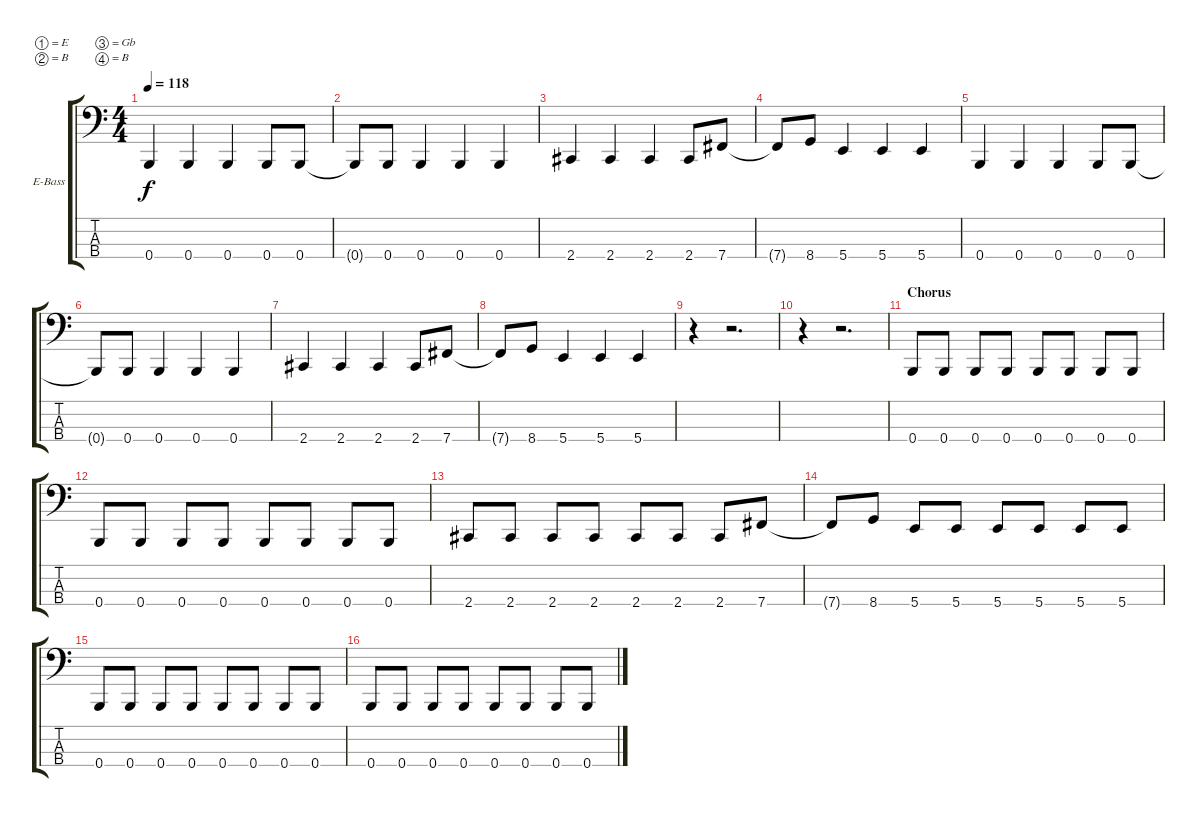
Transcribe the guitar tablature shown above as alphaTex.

\bracketExtendMode groupsimilarinstruments
\firstSystemTrackNameOrientation horizontal
\otherSystemsTrackNameOrientation horizontal
\track ("Bass" "E-Bass") {solo instrument electricbassfinger}
\staff {score tabs}
\tuning (E2 B1 Gb1 B0)
\ts (4 4)
\tempo 118
\clef f4
\ks c
0.4.4{dy f} 0.4.4 0.4.4 0.4.8 0.4.8 |
0.4{t}.8 0.4.8 0.4.4 0.4.4 0.4.4 |
2.4.4 2.4.4 2.4.4 2.4.8 7.4.8 |
7.4{t}.8 8.4.8 5.4.4 5.4.4 5.4.4 |
0.4.4 0.4.4 0.4.4 0.4.8 0.4.8 |
0.4{t}.8 0.4.8 0.4.4 0.4.4 0.4.4 |
2.4.4 2.4.4 2.4.4 2.4.8 7.4.8 |
7.4{t}.8 8.4.8 5.4.4 5.4.4 5.4.4 |
r.4 r.2{d} |
r.4 r.2{d} |
\section ("" "Chorus")
0.4.8 0.4.8 0.4.8 0.4.8 0.4.8 0.4.8 0.4.8 0.4.8 |
0.4.8 0.4.8 0.4.8 0.4.8 0.4.8 0.4.8 0.4.8 0.4.8 |
2.4.8 2.4.8 2.4.8 2.4.8 2.4.8 2.4.8 2.4.8 7.4.8 |
7.4{t}.8 8.4.8 5.4.8 5.4.8 5.4.8 5.4.8 5.4.8 5.4.8 |
0.4.8 0.4.8 0.4.8 0.4.8 0.4.8 0.4.8 0.4.8 0.4.8 |
0.4.8 0.4.8 0.4.8 0.4.8 0.4.8 0.4.8 0.4.8 0.4.8
